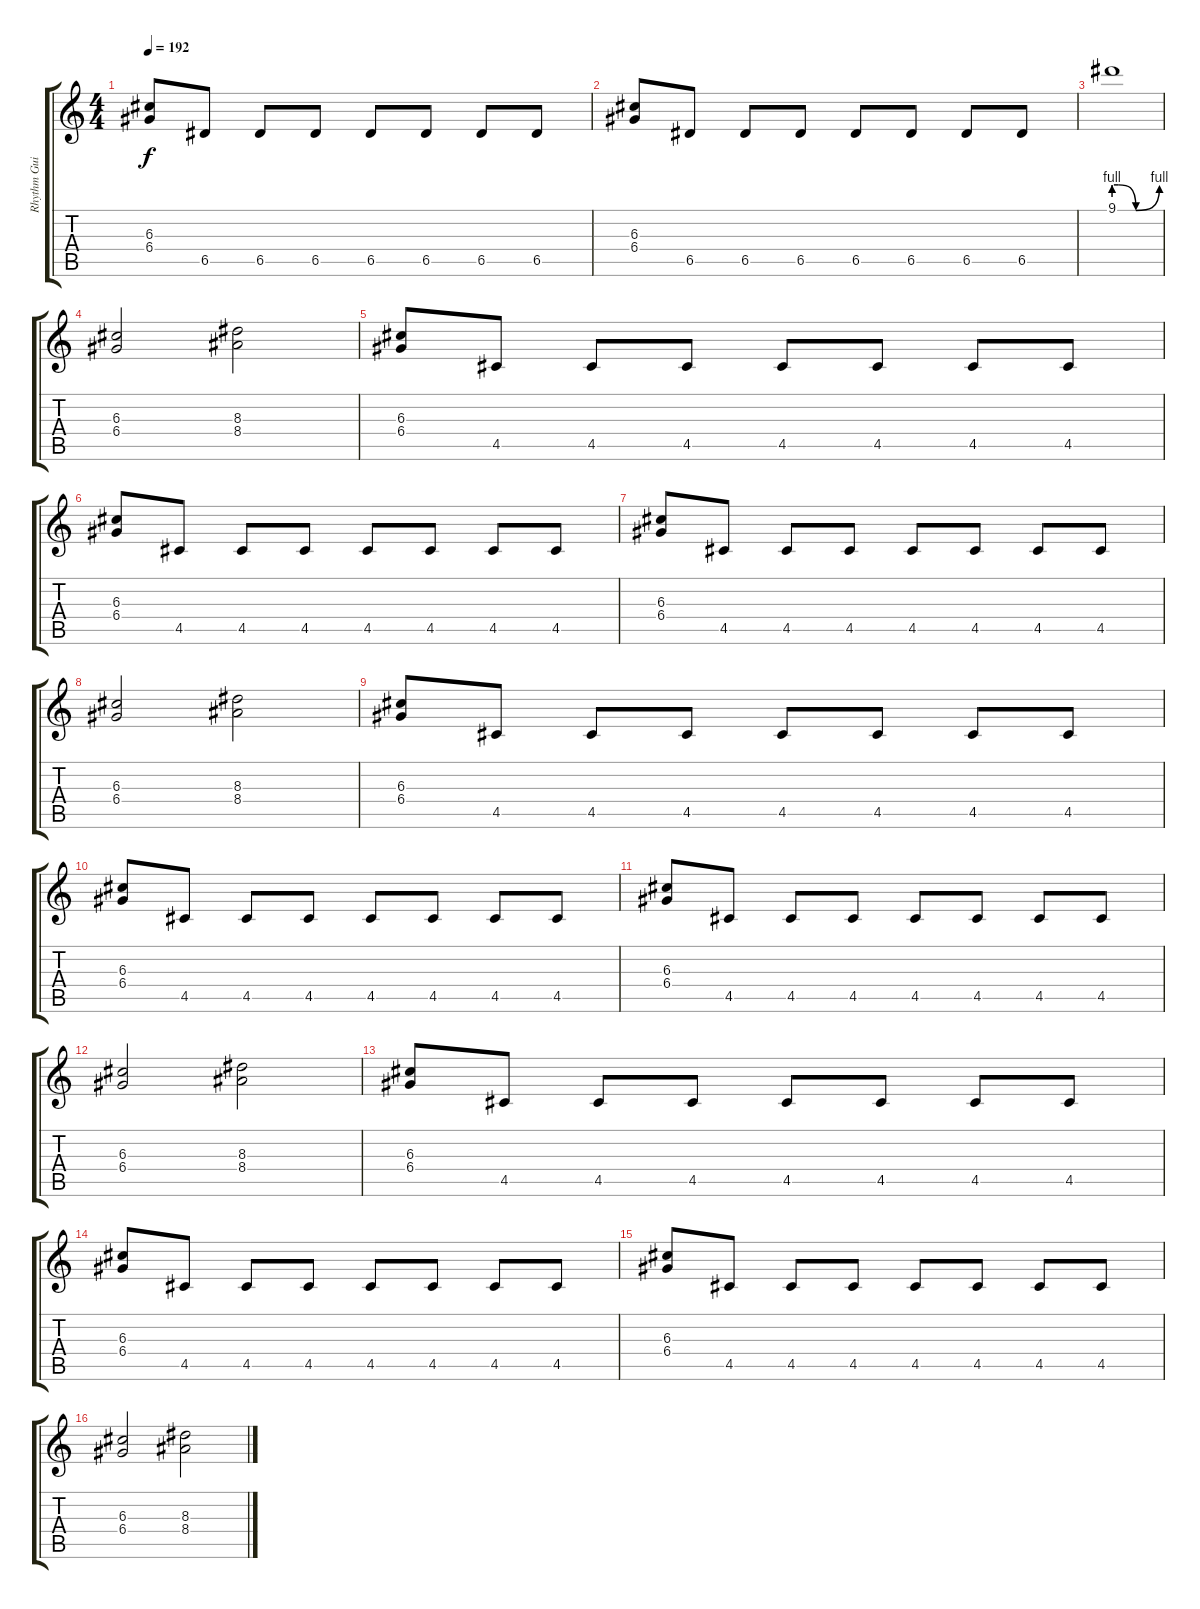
\track ("Rhythm Guitar" "Rhythm Gui") {instrument distortionguitar}
\staff {score tabs}
\tuning (E4 B3 G3 D3 A2 E2) {hide}
\ts (4 4)
\tempo 192
\clef g2
\ks c
(6.3 6.4).8{dy f} 6.5.8 6.5.8 6.5.8 6.5.8 6.5.8 6.5.8 6.5.8 |
(6.3 6.4).8 6.5.8 6.5.8 6.5.8 6.5.8 6.5.8 6.5.8 6.5.8 |
9.1{be (custom 0 4 6 4 29 0 60 4)}.1 |
(6.3 6.4).2 (8.3 8.4).2 |
(6.3 6.4).8 4.5.8 4.5.8 4.5.8 4.5.8 4.5.8 4.5.8 4.5.8 |
(6.3 6.4).8 4.5.8 4.5.8 4.5.8 4.5.8 4.5.8 4.5.8 4.5.8 |
(6.3 6.4).8 4.5.8 4.5.8 4.5.8 4.5.8 4.5.8 4.5.8 4.5.8 |
(6.3 6.4).2 (8.3 8.4).2 |
(6.3 6.4).8 4.5.8 4.5.8 4.5.8 4.5.8 4.5.8 4.5.8 4.5.8 |
(6.3 6.4).8 4.5.8 4.5.8 4.5.8 4.5.8 4.5.8 4.5.8 4.5.8 |
(6.3 6.4).8 4.5.8 4.5.8 4.5.8 4.5.8 4.5.8 4.5.8 4.5.8 |
(6.3 6.4).2 (8.3 8.4).2 |
(6.3 6.4).8 4.5.8 4.5.8 4.5.8 4.5.8 4.5.8 4.5.8 4.5.8 |
(6.3 6.4).8 4.5.8 4.5.8 4.5.8 4.5.8 4.5.8 4.5.8 4.5.8 |
(6.3 6.4).8 4.5.8 4.5.8 4.5.8 4.5.8 4.5.8 4.5.8 4.5.8 |
(6.3 6.4).2 (8.3 8.4).2
